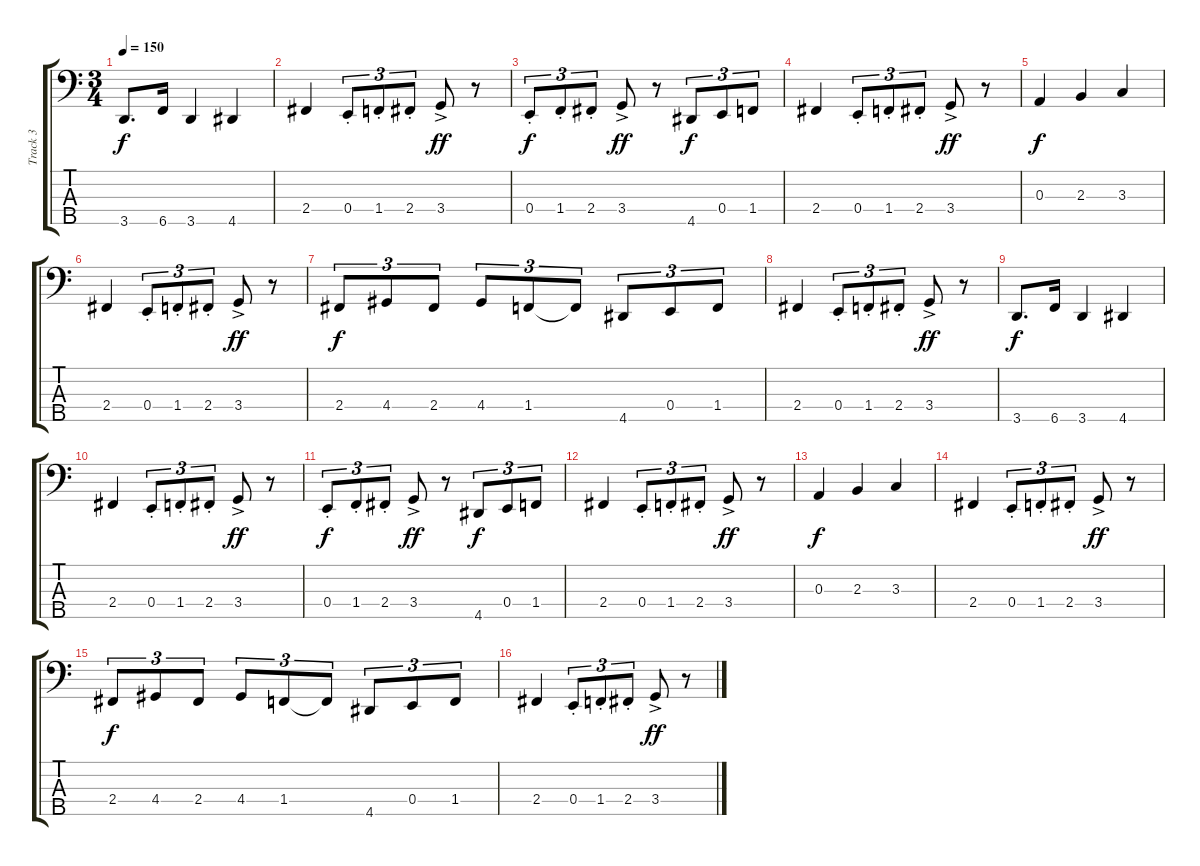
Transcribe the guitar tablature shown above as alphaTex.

\track ("Track 3" "Track 3") {instrument electricbassfinger}
\staff {score tabs}
\tuning (G2 D2 A1 E1 B0) {hide}
\ts (3 4)
\tempo 150
\clef f4
\ks c
3.5.8{d dy f} 6.5.16 3.5.4 4.5.4 |
2.4.4 0.4{st}.8{tu (3 2)} 1.4{st}.8{tu (3 2)} 2.4{st}.8{tu (3 2)} 3.4{ac}.8{dy ff} r.8 |
0.4{st}.8{tu (3 2) dy f} 1.4{st}.8{tu (3 2)} 2.4{st}.8{tu (3 2)} 3.4{ac}.8{dy ff} r.8 4.5.8{tu (3 2) dy f} 0.4.8{tu (3 2)} 1.4.8{tu (3 2)} |
2.4.4 0.4{st}.8{tu (3 2)} 1.4{st}.8{tu (3 2)} 2.4{st}.8{tu (3 2)} 3.4{ac}.8{dy ff} r.8 |
0.3.4{dy f} 2.3.4 3.3.4 |
2.4.4 0.4{st}.8{tu (3 2)} 1.4{st}.8{tu (3 2)} 2.4{st}.8{tu (3 2)} 3.4{ac}.8{dy ff} r.8 |
2.4.8{tu (3 2) dy f} 4.4.8{tu (3 2)} 2.4.8{tu (3 2)} 4.4.8{tu (3 2)} 1.4.8{tu (3 2)} 1.4{t}.8{tu (3 2)} 4.5.8{tu (3 2)} 0.4.8{tu (3 2)} 1.4.8{tu (3 2)} |
2.4.4 0.4{st}.8{tu (3 2)} 1.4{st}.8{tu (3 2)} 2.4{st}.8{tu (3 2)} 3.4{ac}.8{dy ff} r.8 |
3.5.8{d dy f} 6.5.16 3.5.4 4.5.4 |
2.4.4 0.4{st}.8{tu (3 2)} 1.4{st}.8{tu (3 2)} 2.4{st}.8{tu (3 2)} 3.4{ac}.8{dy ff} r.8 |
0.4{st}.8{tu (3 2) dy f} 1.4{st}.8{tu (3 2)} 2.4{st}.8{tu (3 2)} 3.4{ac}.8{dy ff} r.8 4.5.8{tu (3 2) dy f} 0.4.8{tu (3 2)} 1.4.8{tu (3 2)} |
2.4.4 0.4{st}.8{tu (3 2)} 1.4{st}.8{tu (3 2)} 2.4{st}.8{tu (3 2)} 3.4{ac}.8{dy ff} r.8 |
0.3.4{dy f} 2.3.4 3.3.4 |
2.4.4 0.4{st}.8{tu (3 2)} 1.4{st}.8{tu (3 2)} 2.4{st}.8{tu (3 2)} 3.4{ac}.8{dy ff} r.8 |
2.4.8{tu (3 2) dy f} 4.4.8{tu (3 2)} 2.4.8{tu (3 2)} 4.4.8{tu (3 2)} 1.4.8{tu (3 2)} 1.4{t}.8{tu (3 2)} 4.5.8{tu (3 2)} 0.4.8{tu (3 2)} 1.4.8{tu (3 2)} |
2.4.4 0.4{st}.8{tu (3 2)} 1.4{st}.8{tu (3 2)} 2.4{st}.8{tu (3 2)} 3.4{ac}.8{dy ff} r.8
